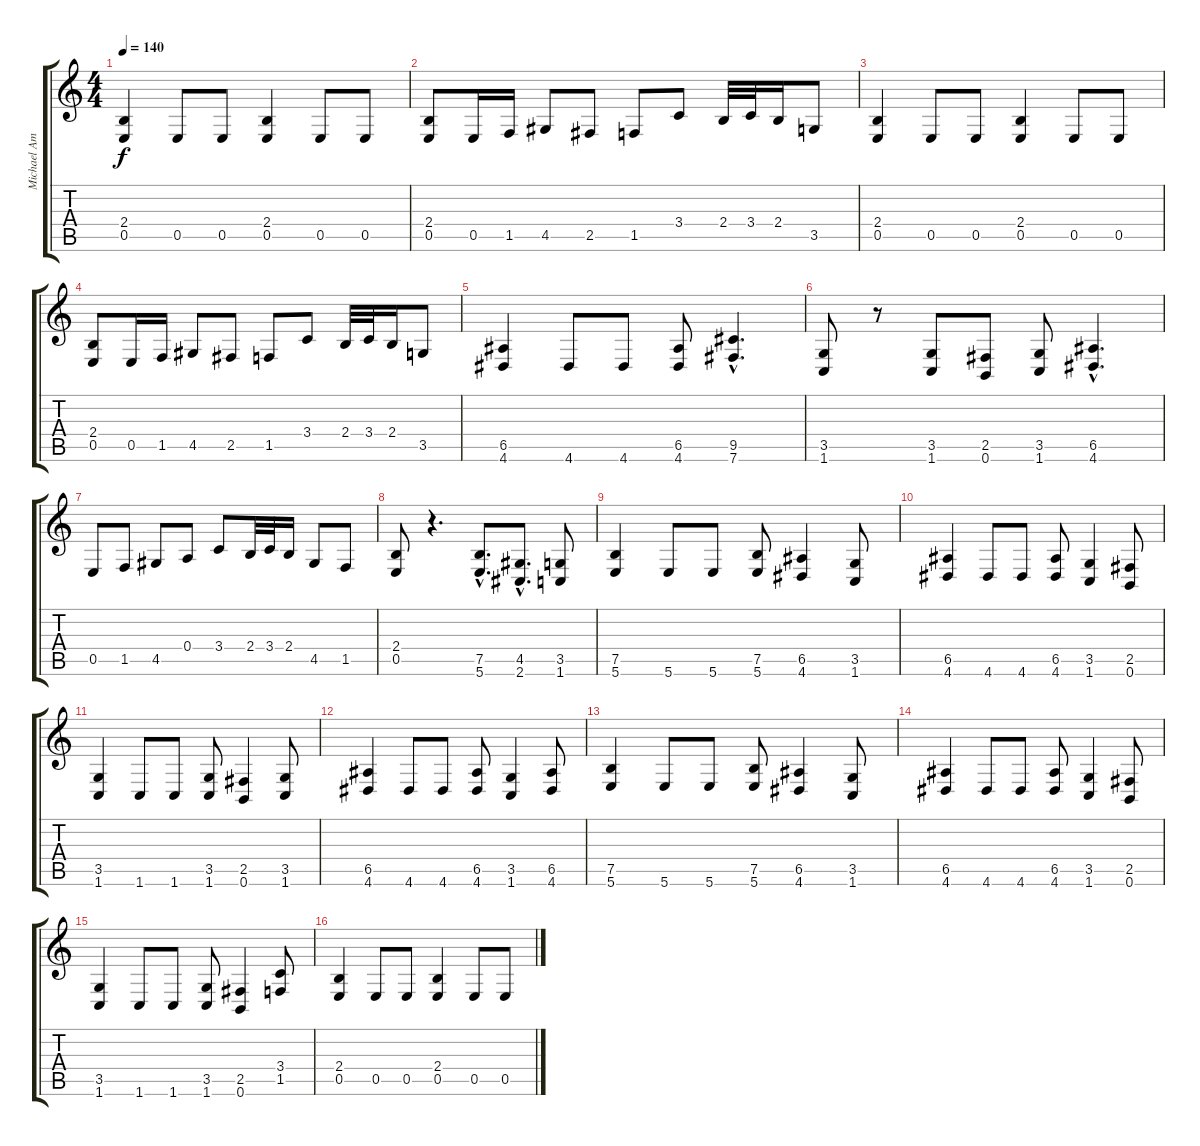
\track ("Michael Amott" "Michael Am") {instrument distortionguitar}
\staff {score tabs}
\tuning (B3 Gb3 D3 A2 E2 B1) {hide}
\ts (4 4)
\tempo 140
\clef g2
\ks c
(2.4 0.5).4{dy f} 0.5.8 0.5.8 (2.4 0.5).4 0.5.8 0.5.8 |
(2.4 0.5).8 0.5.16 1.5.16 4.5.8 2.5.8 1.5.8 3.4.8 2.4.32 3.4.32 2.4.16 3.5.8 |
(2.4 0.5).4 0.5.8 0.5.8 (2.4 0.5).4 0.5.8 0.5.8 |
(2.4 0.5).8 0.5.16 1.5.16 4.5.8 2.5.8 1.5.8 3.4.8 2.4.32 3.4.32 2.4.16 3.5.8 |
(6.5 4.6).4 4.6.8 4.6.8 (6.5 4.6).8 (9.5{hac} 7.6{hac}).4{d} |
(3.5 1.6).8 r.8 (3.5 1.6).8 (2.5 0.6).8 (3.5 1.6).8 (6.5{hac} 4.6{hac}).4{d} |
0.5.8 1.5.8 4.5.8 0.4.8 3.4.8 2.4.32 3.4.32 2.4.16 4.5.8 1.5.8 |
(2.4 0.5).8 r.4{d} (7.5{hac} 5.6{hac}).8{d} (4.5{hac} 2.6{hac}).8{d} (3.5 1.6).8 |
(7.5 5.6).4 5.6.8 5.6.8 (7.5 5.6).8 (6.5 4.6).4 (3.5 1.6).8 |
(6.5 4.6).4 4.6.8 4.6.8 (6.5 4.6).8 (3.5 1.6).4 (2.5 0.6).8 |
(3.5 1.6).4 1.6.8 1.6.8 (3.5 1.6).8 (2.5 0.6).4 (3.5 1.6).8 |
(6.5 4.6).4 4.6.8 4.6.8 (6.5 4.6).8 (3.5 1.6).4 (6.5 4.6).8 |
(7.5 5.6).4 5.6.8 5.6.8 (7.5 5.6).8 (6.5 4.6).4 (3.5 1.6).8 |
(6.5 4.6).4 4.6.8 4.6.8 (6.5 4.6).8 (3.5 1.6).4 (2.5 0.6).8 |
(3.5 1.6).4 1.6.8 1.6.8 (3.5 1.6).8 (2.5 0.6).4 (3.4 1.5).8 |
(2.4 0.5).4 0.5.8 0.5.8 (2.4 0.5).4 0.5.8 0.5.8
